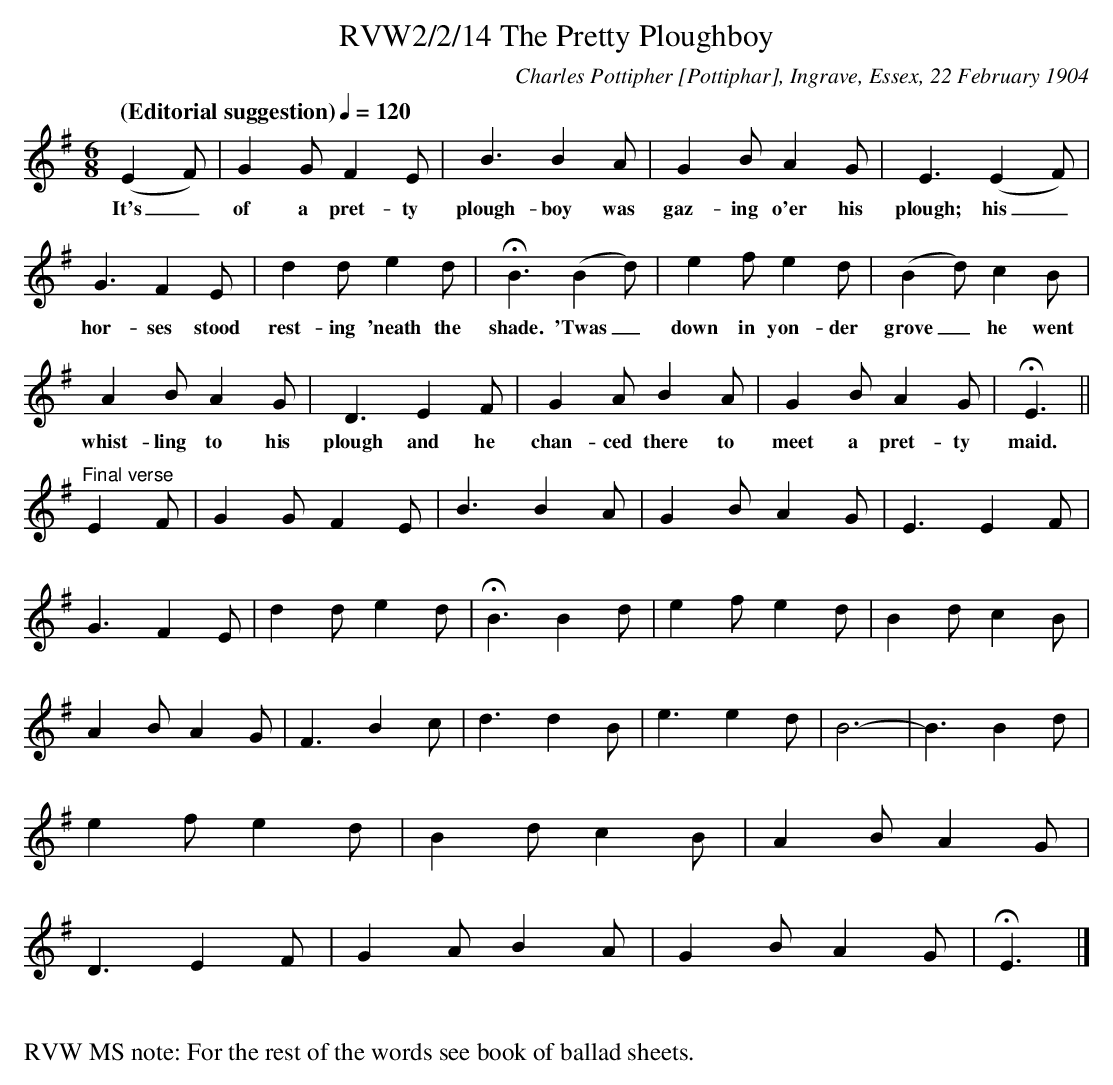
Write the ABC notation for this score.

X:1
T:RVW2/2/14 The Pretty Ploughboy
C:Charles Pottipher [Pottiphar], Ingrave, Essex, 22 February 1904
L:1/8
Q: "(Editorial suggestion)" 1/4=120
M:6/8
K:G
(E2 F) | G2 G F2 E | B3 B2 A | G2 B A2 G | E3 (E2 F) |
w: It's_ of a pret-ty plough-boy was gaz-ing o'er his plough; his_
G3 F2 E | d2 d e2 d | HB3 (B2 d) | e2 f e2 d | (B2 d) c2 B |
w: hor-ses stood rest-ing 'neath the shade. 'Twas_ down in yon-der grove_ he went
A2 B A2 G | D3 E2 F | G2 A B2 A | G2 B A2 G | HE3 ||
w: whist-ling to his plough and he chan-ced there to meet a pret-ty maid.
"^Final verse"E2 F | G2 G F2 E | B3 B2 A | G2 B A2 G | E3 E2 F |
G3 F2 E | d2 d e2 d | !fermata!B3 B2 d | e2 f e2 d | B2 d c2 B |
A2 B A2 G | F3 B2 c | d3 d2 B | e3 e2 d | B6-|B3 B2 d |
e2 f e2 d | B2 d c2 B |  A2 B A2 G |
D3 E2 F | G2 A B2 A | G2 B A2 G | HE3 |]$
